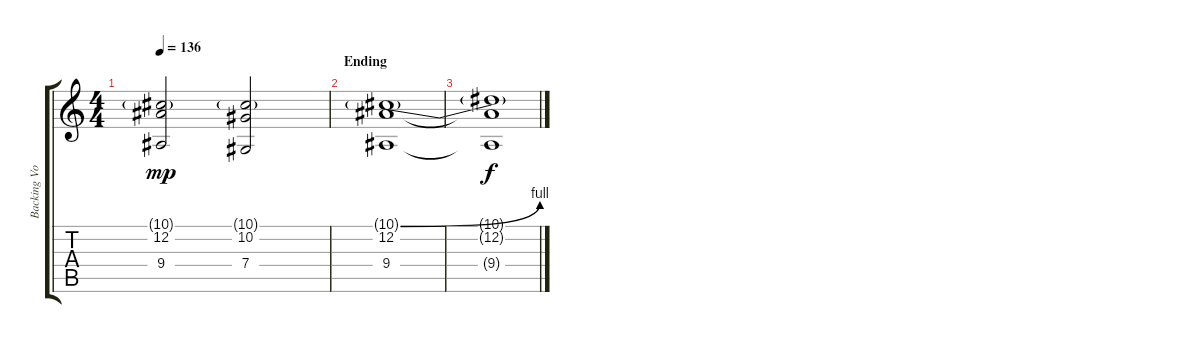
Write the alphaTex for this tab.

\track ("Backing Vocals" "Backing Vo") {instrument lead2sawtooth}
\staff {score tabs}
\tuning (Eb4 Bb3 Gb3 Db3 Ab2 Eb2) {hide}
\ts (4 4)
\tempo 136
\clef g2
\ks c
(10.1{g} 12.2 9.4).2{dy mp} (10.1{g} 10.2 7.4).2 |
\section ("" "Ending")
(10.1{be (bend 0 0 60 4) g} 12.2 9.4).1 |
(10.1{t} 12.2{t} 9.4{t}).1{dy f}
